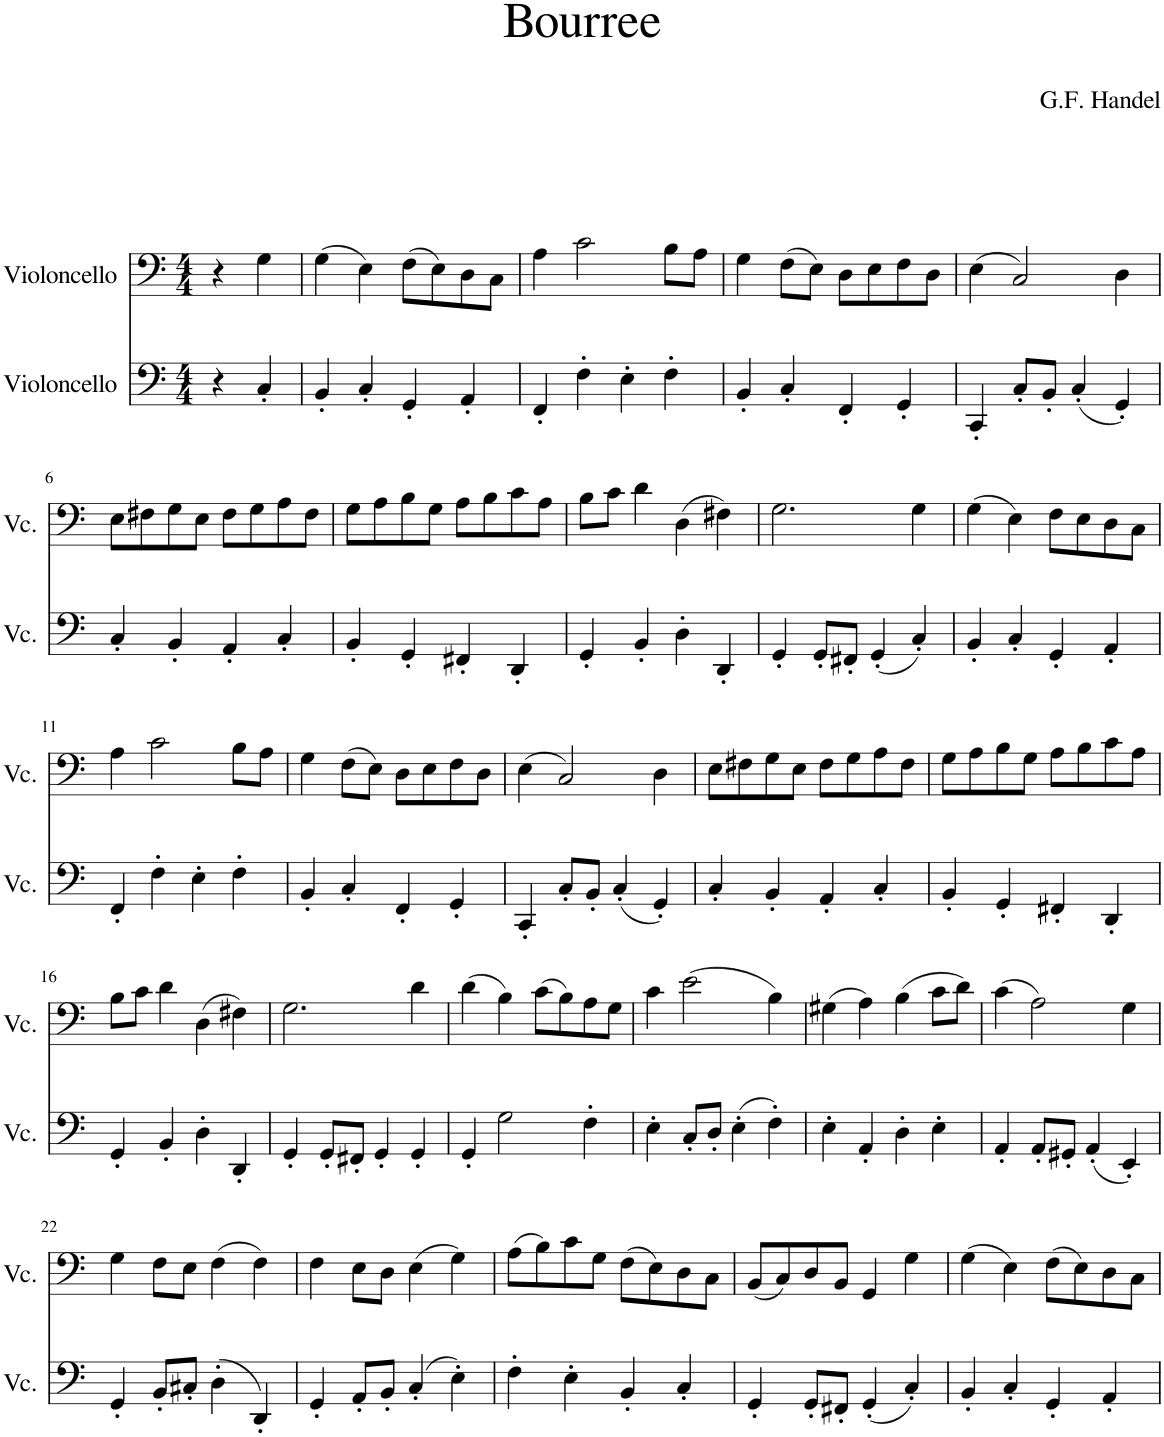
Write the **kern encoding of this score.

**kern	**kern
*part2	*part1
*staff2	*staff1
*I"Violoncello	*I"Violoncello
*I'Vc.	*I'Vc.
*clefF4	*clefF4
*k[]	*k[]
*M4/4	*M4/4
=1	=1
4r	4r
4C'/	4G\
=2	=2
4BB'/	(4G\
4C'/	4E\)
4GG'/	(8F\L
.	8E\)
4AA'/	8D\
.	8C\J
=3	=3
4FF'/	4A\
4F'\	2c\
4E'\	.
4F'\	8B\L
.	8A\J
=4	=4
4BB'/	4G\
4C'/	(8F\L
.	8E\J)
4FF'/	8D\L
.	8E\
4GG'/	8F\
.	8D\J
=5	=5
4CC'/	(4E\
8C'/L	2C/)
8BB'/J	.
(4C'/	.
4GG'/)	4D\
!!LO:LB:g=z
=6	=6
4C'/	8E\L
.	8F#X\
4BB'/	8G\
.	8E\J
4AA'/	8F#\L
.	8G\
4C'/	8A\
.	8F#\J
=7	=7
4BB'/	8G\L
.	8A\
4GG'/	8B\
.	8G\J
4FF#X'/	8A\L
.	8B\
4DD'/	8c\
.	8A\J
=8	=8
4GG'/	8B\L
.	8c\J
4BB'/	4d\
4D'\	(4D\
4DD'/	4F#X\)
=9	=9
4GG'/	2.G\
8GG'/L	.
8FF#X'/J	.
(4GG'/	.
4C'/)	4G\
=10	=10
4BB'/	(4G\
4C'/	4E\)
4GG'/	8F\L
.	8E\
4AA'/	8D\
.	8C\J
!!LO:LB:g=z
=11	=11
4FF'/	4A\
4F'\	2c\
4E'\	.
4F'\	8B\L
.	8A\J
=12	=12
4BB'/	4G\
4C'/	(8F\L
.	8E\J)
4FF'/	8D\L
.	8E\
4GG'/	8F\
.	8D\J
=13	=13
4CC'/	(4E\
8C'/L	2C/)
8BB'/J	.
(4C'/	.
4GG'/)	4D\
=14	=14
4C'/	8E\L
.	8F#X\
4BB'/	8G\
.	8E\J
4AA'/	8F#\L
.	8G\
4C'/	8A\
.	8F#\J
=15	=15
4BB'/	8G\L
.	8A\
4GG'/	8B\
.	8G\J
4FF#X'/	8A\L
.	8B\
4DD'/	8c\
.	8A\J
!!LO:LB:g=z
=16	=16
4GG'/	8B\L
.	8c\J
4BB'/	4d\
4D'\	(4D\
4DD'/	4F#X\)
=17	=17
4GG'/	2.G\
8GG'/L	.
8FF#X'/J	.
4GG'/	.
4GG'/	4d\
=18	=18
4GG'/	(4d\
2G\	4B\)
.	(8c\L
.	8B\)
4F'\	8A\
.	8G\J
=19	=19
4E'\	4c\
8C'/L	(2e\
8D'/J	.
(4E'\	.
4F'\)	4B\)
=20	=20
4E'\	(4G#X\
4AA'/	4A\)
4D'\	(4B\
4E'\	8c\L
.	8d\J)
=21	=21
4AA'/	(4c\
8AA'/L	2A\)
8GG#X'/J	.
(4AA'/	.
4EE'/)	4G\
!!LO:LB:g=z
=22	=22
4GG'/	4G\
8BB'/L	8F\L
8C#X'/J	8E\J
(4D'\	(4F\
4DD'/)	4F\)
=23	=23
4GG'/	4F\
8AA'/L	8E\L
8BB'/J	8D\J
(4C'/	(4E\
4E'\)	4G\)
=24	=24
4F'\	(8A\L
.	8B\)
4E'\	8c\
.	8G\J
4BB'/	(8F\L
.	8E\)
4C'/	8D\
.	8C\J
=25	=25
4GG'/	(8BB/L
.	8C/)
8GG'/L	8D/
8FF#X'/J	8BB/J
(4GG'/	4GG/
4C'/)	4G\
=26	=26
4BB'/	(4G\
4C'/	4E\)
4GG'/	(8F\L
.	8E\)
4AA'/	8D\
.	8C\J
=	=
*-	*-
